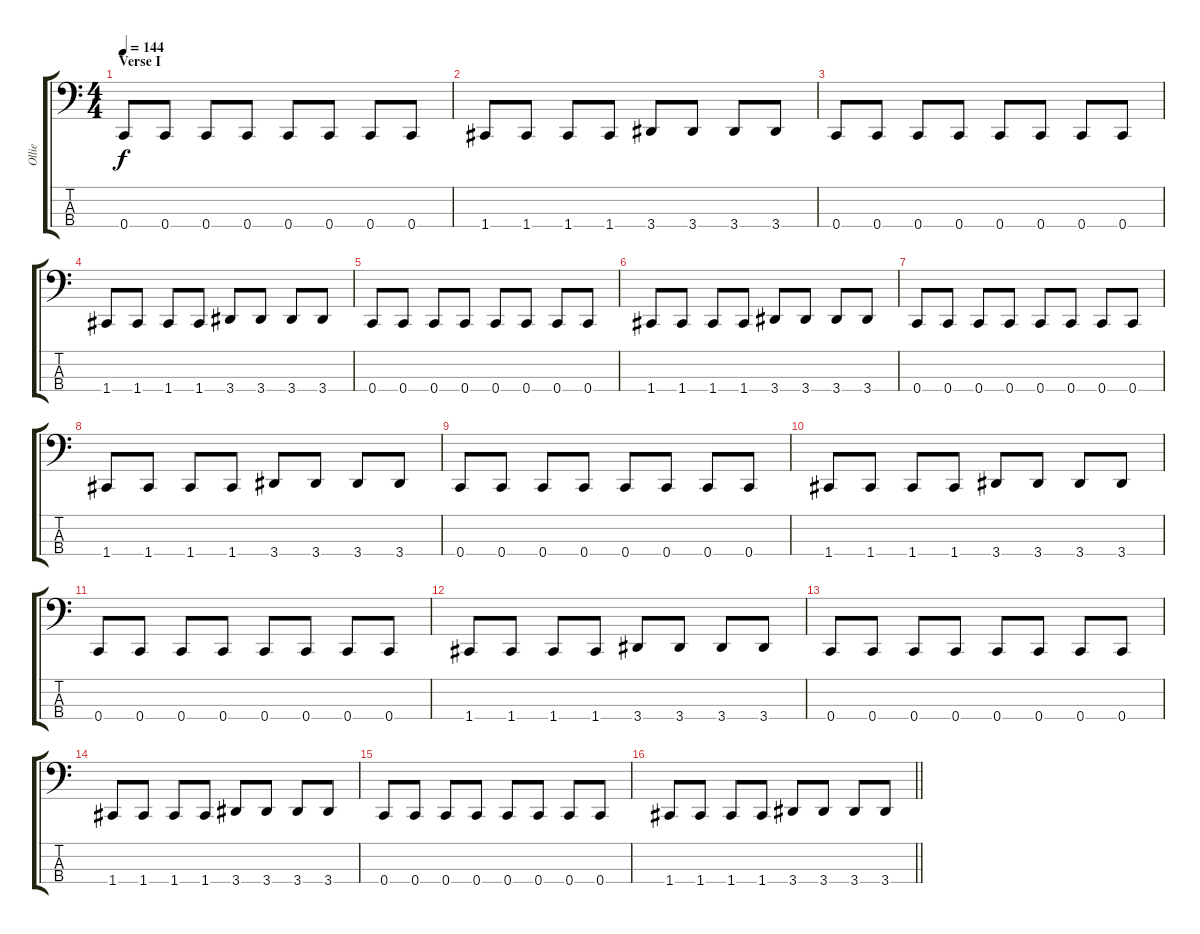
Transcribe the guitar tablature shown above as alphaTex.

\track ("Ollie" "Ollie") {instrument electricbassfinger}
\staff {score tabs}
\tuning (F2 C2 G1 C1) {hide}
\ts (4 4)
\section ("" "Verse I")
\tempo 144
\clef f4
\ks c
0.4.8{dy f} 0.4.8 0.4.8 0.4.8 0.4.8 0.4.8 0.4.8 0.4.8 |
1.4.8 1.4.8 1.4.8 1.4.8 3.4.8 3.4.8 3.4.8 3.4.8 |
0.4.8 0.4.8 0.4.8 0.4.8 0.4.8 0.4.8 0.4.8 0.4.8 |
1.4.8 1.4.8 1.4.8 1.4.8 3.4.8 3.4.8 3.4.8 3.4.8 |
0.4.8 0.4.8 0.4.8 0.4.8 0.4.8 0.4.8 0.4.8 0.4.8 |
1.4.8 1.4.8 1.4.8 1.4.8 3.4.8 3.4.8 3.4.8 3.4.8 |
0.4.8 0.4.8 0.4.8 0.4.8 0.4.8 0.4.8 0.4.8 0.4.8 |
1.4.8 1.4.8 1.4.8 1.4.8 3.4.8 3.4.8 3.4.8 3.4.8 |
0.4.8 0.4.8 0.4.8 0.4.8 0.4.8 0.4.8 0.4.8 0.4.8 |
1.4.8 1.4.8 1.4.8 1.4.8 3.4.8 3.4.8 3.4.8 3.4.8 |
0.4.8 0.4.8 0.4.8 0.4.8 0.4.8 0.4.8 0.4.8 0.4.8 |
1.4.8 1.4.8 1.4.8 1.4.8 3.4.8 3.4.8 3.4.8 3.4.8 |
0.4.8 0.4.8 0.4.8 0.4.8 0.4.8 0.4.8 0.4.8 0.4.8 |
1.4.8 1.4.8 1.4.8 1.4.8 3.4.8 3.4.8 3.4.8 3.4.8 |
0.4.8 0.4.8 0.4.8 0.4.8 0.4.8 0.4.8 0.4.8 0.4.8 |
\barLineRight lightlight
1.4.8 1.4.8 1.4.8 1.4.8 3.4.8 3.4.8 3.4.8 3.4.8
